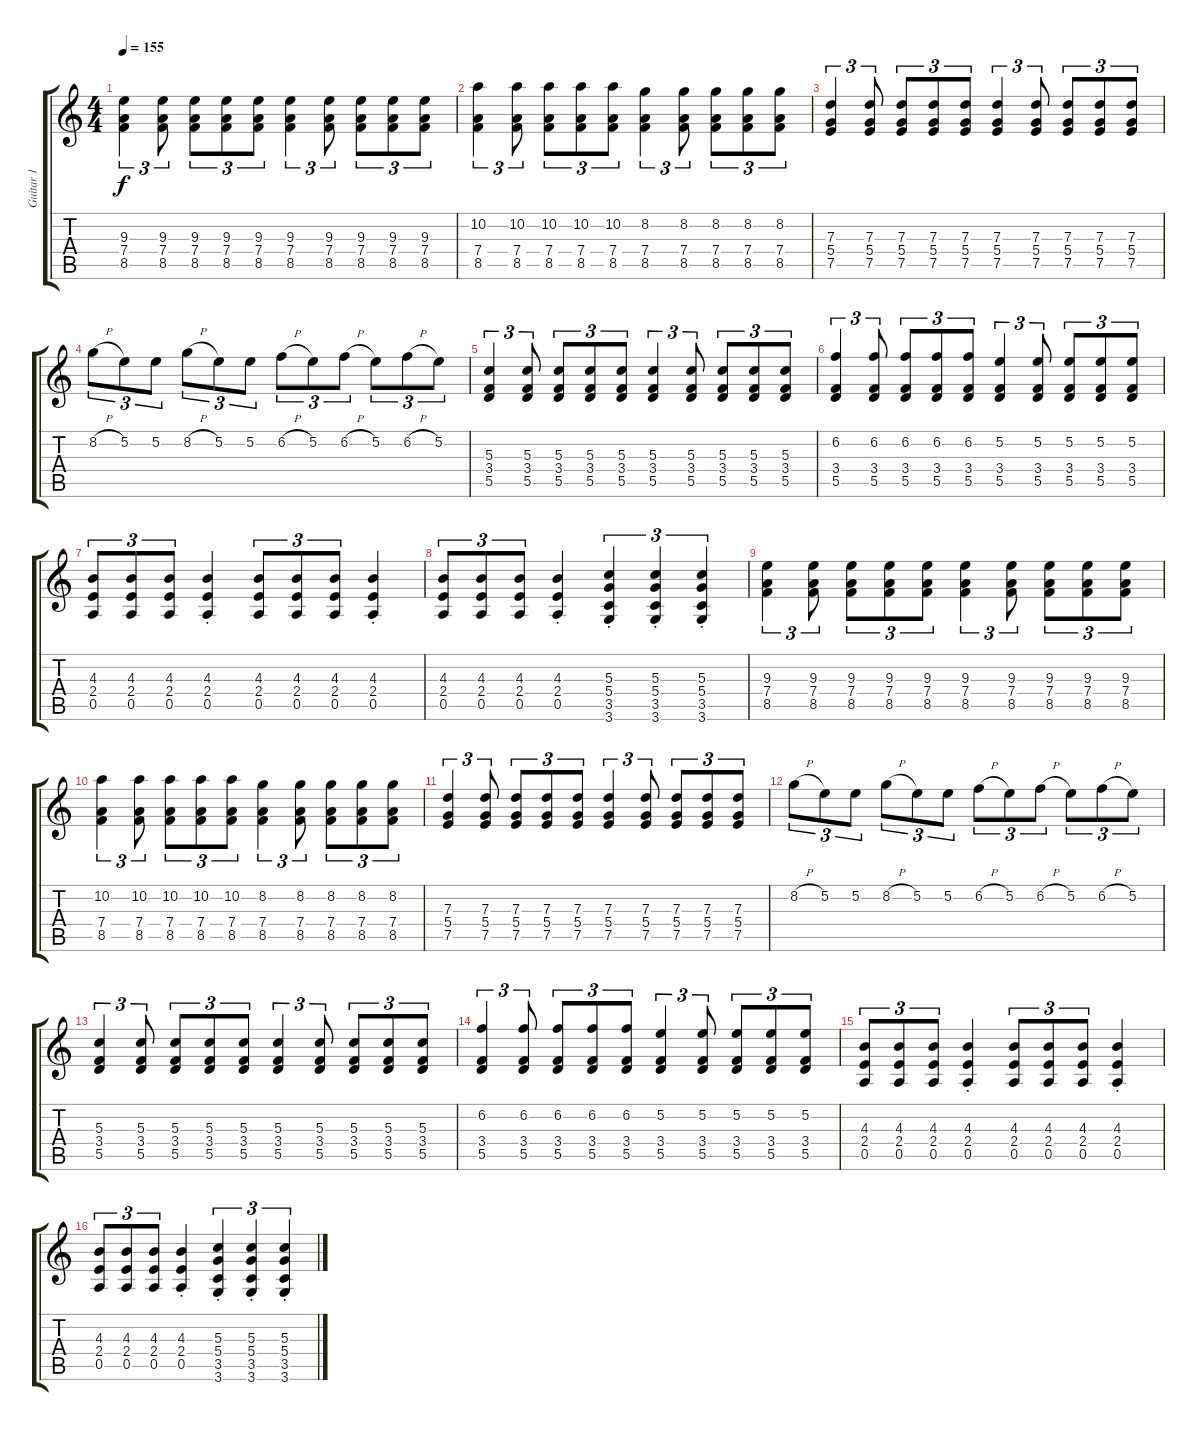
\track ("Guitar 1" "Guitar 1") {instrument distortionguitar}
\staff {score tabs}
\tuning (E4 B3 G3 D3 A2 E2) {hide}
\ts (4 4)
\tempo 155
\clef g2
\ks c
(9.3 7.4 8.5).4{tu (3 2) dy f} (9.3 7.4 8.5).8{tu (3 2)} (9.3 7.4 8.5).8{tu (3 2)} (9.3 7.4 8.5).8{tu (3 2)} (9.3 7.4 8.5).8{tu (3 2)} (9.3 7.4 8.5).4{tu (3 2)} (9.3 7.4 8.5).8{tu (3 2)} (9.3 7.4 8.5).8{tu (3 2)} (9.3 7.4 8.5).8{tu (3 2)} (9.3 7.4 8.5).8{tu (3 2)} |
(10.2 7.4 8.5).4{tu (3 2)} (10.2 7.4 8.5).8{tu (3 2)} (10.2 7.4 8.5).8{tu (3 2)} (10.2 7.4 8.5).8{tu (3 2)} (10.2 7.4 8.5).8{tu (3 2)} (8.2 7.4 8.5).4{tu (3 2)} (8.2 7.4 8.5).8{tu (3 2)} (8.2 7.4 8.5).8{tu (3 2)} (8.2 7.4 8.5).8{tu (3 2)} (8.2 7.4 8.5).8{tu (3 2)} |
(7.3 5.4 7.5).4{tu (3 2)} (7.3 5.4 7.5).8{tu (3 2)} (7.3 5.4 7.5).8{tu (3 2)} (7.3 5.4 7.5).8{tu (3 2)} (7.3 5.4 7.5).8{tu (3 2)} (7.3 5.4 7.5).4{tu (3 2)} (7.3 5.4 7.5).8{tu (3 2)} (7.3 5.4 7.5).8{tu (3 2)} (7.3 5.4 7.5).8{tu (3 2)} (7.3 5.4 7.5).8{tu (3 2)} |
8.2{h}.8{tu (3 2)} 5.2.8{tu (3 2)} 5.2.8{tu (3 2)} 8.2{h}.8{tu (3 2)} 5.2.8{tu (3 2)} 5.2.8{tu (3 2)} 6.2{h}.8{tu (3 2)} 5.2.8{tu (3 2)} 6.2{h}.8{tu (3 2)} 5.2.8{tu (3 2)} 6.2{h}.8{tu (3 2)} 5.2.8{tu (3 2)} |
(5.3 3.4 5.5).4{tu (3 2)} (5.3 3.4 5.5).8{tu (3 2)} (5.3 3.4 5.5).8{tu (3 2)} (5.3 3.4 5.5).8{tu (3 2)} (5.3 3.4 5.5).8{tu (3 2)} (5.3 3.4 5.5).4{tu (3 2)} (5.3 3.4 5.5).8{tu (3 2)} (5.3 3.4 5.5).8{tu (3 2)} (5.3 3.4 5.5).8{tu (3 2)} (5.3 3.4 5.5).8{tu (3 2)} |
(6.2 3.4 5.5).4{tu (3 2)} (6.2 3.4 5.5).8{tu (3 2)} (6.2 3.4 5.5).8{tu (3 2)} (6.2 3.4 5.5).8{tu (3 2)} (6.2 3.4 5.5).8{tu (3 2)} (5.2 3.4 5.5).4{tu (3 2)} (5.2 3.4 5.5).8{tu (3 2)} (5.2 3.4 5.5).8{tu (3 2)} (5.2 3.4 5.5).8{tu (3 2)} (5.2 3.4 5.5).8{tu (3 2)} |
(4.3 2.4 0.5).8{tu (3 2)} (4.3 2.4 0.5).8{tu (3 2)} (4.3 2.4 0.5).8{tu (3 2)} (4.3{st} 2.4{st} 0.5{st}).4 (4.3 2.4 0.5).8{tu (3 2)} (4.3 2.4 0.5).8{tu (3 2)} (4.3 2.4 0.5).8{tu (3 2)} (4.3{st} 2.4{st} 0.5{st}).4 |
(4.3 2.4 0.5).8{tu (3 2)} (4.3 2.4 0.5).8{tu (3 2)} (4.3 2.4 0.5).8{tu (3 2)} (4.3{st} 2.4{st} 0.5{st}).4 (5.3{st} 5.4{st} 3.5{st} 3.6{st}).4{tu (3 2)} (5.3{st} 5.4{st} 3.5{st} 3.6{st}).4{tu (3 2)} (5.3{st} 5.4{st} 3.5{st} 3.6{st}).4{tu (3 2)} |
(9.3 7.4 8.5).4{tu (3 2)} (9.3 7.4 8.5).8{tu (3 2)} (9.3 7.4 8.5).8{tu (3 2)} (9.3 7.4 8.5).8{tu (3 2)} (9.3 7.4 8.5).8{tu (3 2)} (9.3 7.4 8.5).4{tu (3 2)} (9.3 7.4 8.5).8{tu (3 2)} (9.3 7.4 8.5).8{tu (3 2)} (9.3 7.4 8.5).8{tu (3 2)} (9.3 7.4 8.5).8{tu (3 2)} |
(10.2 7.4 8.5).4{tu (3 2)} (10.2 7.4 8.5).8{tu (3 2)} (10.2 7.4 8.5).8{tu (3 2)} (10.2 7.4 8.5).8{tu (3 2)} (10.2 7.4 8.5).8{tu (3 2)} (8.2 7.4 8.5).4{tu (3 2)} (8.2 7.4 8.5).8{tu (3 2)} (8.2 7.4 8.5).8{tu (3 2)} (8.2 7.4 8.5).8{tu (3 2)} (8.2 7.4 8.5).8{tu (3 2)} |
(7.3 5.4 7.5).4{tu (3 2)} (7.3 5.4 7.5).8{tu (3 2)} (7.3 5.4 7.5).8{tu (3 2)} (7.3 5.4 7.5).8{tu (3 2)} (7.3 5.4 7.5).8{tu (3 2)} (7.3 5.4 7.5).4{tu (3 2)} (7.3 5.4 7.5).8{tu (3 2)} (7.3 5.4 7.5).8{tu (3 2)} (7.3 5.4 7.5).8{tu (3 2)} (7.3 5.4 7.5).8{tu (3 2)} |
8.2{h}.8{tu (3 2)} 5.2.8{tu (3 2)} 5.2.8{tu (3 2)} 8.2{h}.8{tu (3 2)} 5.2.8{tu (3 2)} 5.2.8{tu (3 2)} 6.2{h}.8{tu (3 2)} 5.2.8{tu (3 2)} 6.2{h}.8{tu (3 2)} 5.2.8{tu (3 2)} 6.2{h}.8{tu (3 2)} 5.2.8{tu (3 2)} |
(5.3 3.4 5.5).4{tu (3 2)} (5.3 3.4 5.5).8{tu (3 2)} (5.3 3.4 5.5).8{tu (3 2)} (5.3 3.4 5.5).8{tu (3 2)} (5.3 3.4 5.5).8{tu (3 2)} (5.3 3.4 5.5).4{tu (3 2)} (5.3 3.4 5.5).8{tu (3 2)} (5.3 3.4 5.5).8{tu (3 2)} (5.3 3.4 5.5).8{tu (3 2)} (5.3 3.4 5.5).8{tu (3 2)} |
(6.2 3.4 5.5).4{tu (3 2)} (6.2 3.4 5.5).8{tu (3 2)} (6.2 3.4 5.5).8{tu (3 2)} (6.2 3.4 5.5).8{tu (3 2)} (6.2 3.4 5.5).8{tu (3 2)} (5.2 3.4 5.5).4{tu (3 2)} (5.2 3.4 5.5).8{tu (3 2)} (5.2 3.4 5.5).8{tu (3 2)} (5.2 3.4 5.5).8{tu (3 2)} (5.2 3.4 5.5).8{tu (3 2)} |
(4.3 2.4 0.5).8{tu (3 2)} (4.3 2.4 0.5).8{tu (3 2)} (4.3 2.4 0.5).8{tu (3 2)} (4.3{st} 2.4{st} 0.5{st}).4 (4.3 2.4 0.5).8{tu (3 2)} (4.3 2.4 0.5).8{tu (3 2)} (4.3 2.4 0.5).8{tu (3 2)} (4.3{st} 2.4{st} 0.5{st}).4 |
(4.3 2.4 0.5).8{tu (3 2)} (4.3 2.4 0.5).8{tu (3 2)} (4.3 2.4 0.5).8{tu (3 2)} (4.3{st} 2.4{st} 0.5{st}).4 (5.3{st} 5.4{st} 3.5{st} 3.6{st}).4{tu (3 2)} (5.3{st} 5.4{st} 3.5{st} 3.6{st}).4{tu (3 2)} (5.3{st} 5.4{st} 3.5{st} 3.6{st}).4{tu (3 2)}
